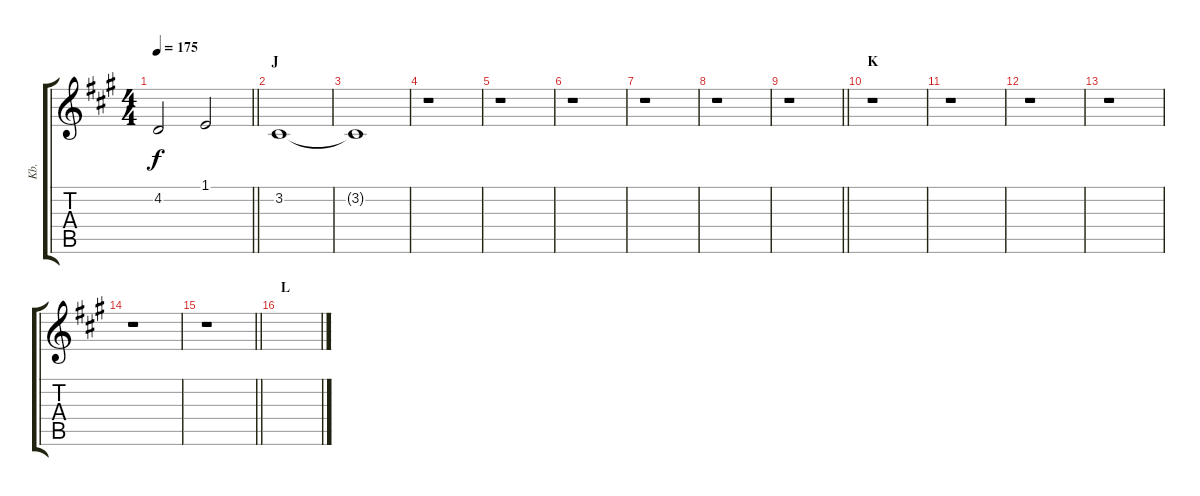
\track ("Kb." "Kb.") {instrument stringensemble1}
\staff {score tabs}
\tuning (Eb4 Bb3 Gb3 Db3 Ab2 Db2) {hide}
\ts (4 4)
\tempo 175
\clef g2
\barLineRight lightlight
\ks f#minor
4.2.2{dy f} 1.1.2 |
\section ("" "J")
3.2.1 |
3.2{t}.1 |
r.1 |
r.1 |
r.1 |
r.1 |
r.1 |
\barLineRight lightlight
r.1 |
\section ("" "K")
r.1 |
r.1 |
r.1 |
r.1 |
r.1 |
\barLineRight lightlight
r.1 |
\section ("" "L")
